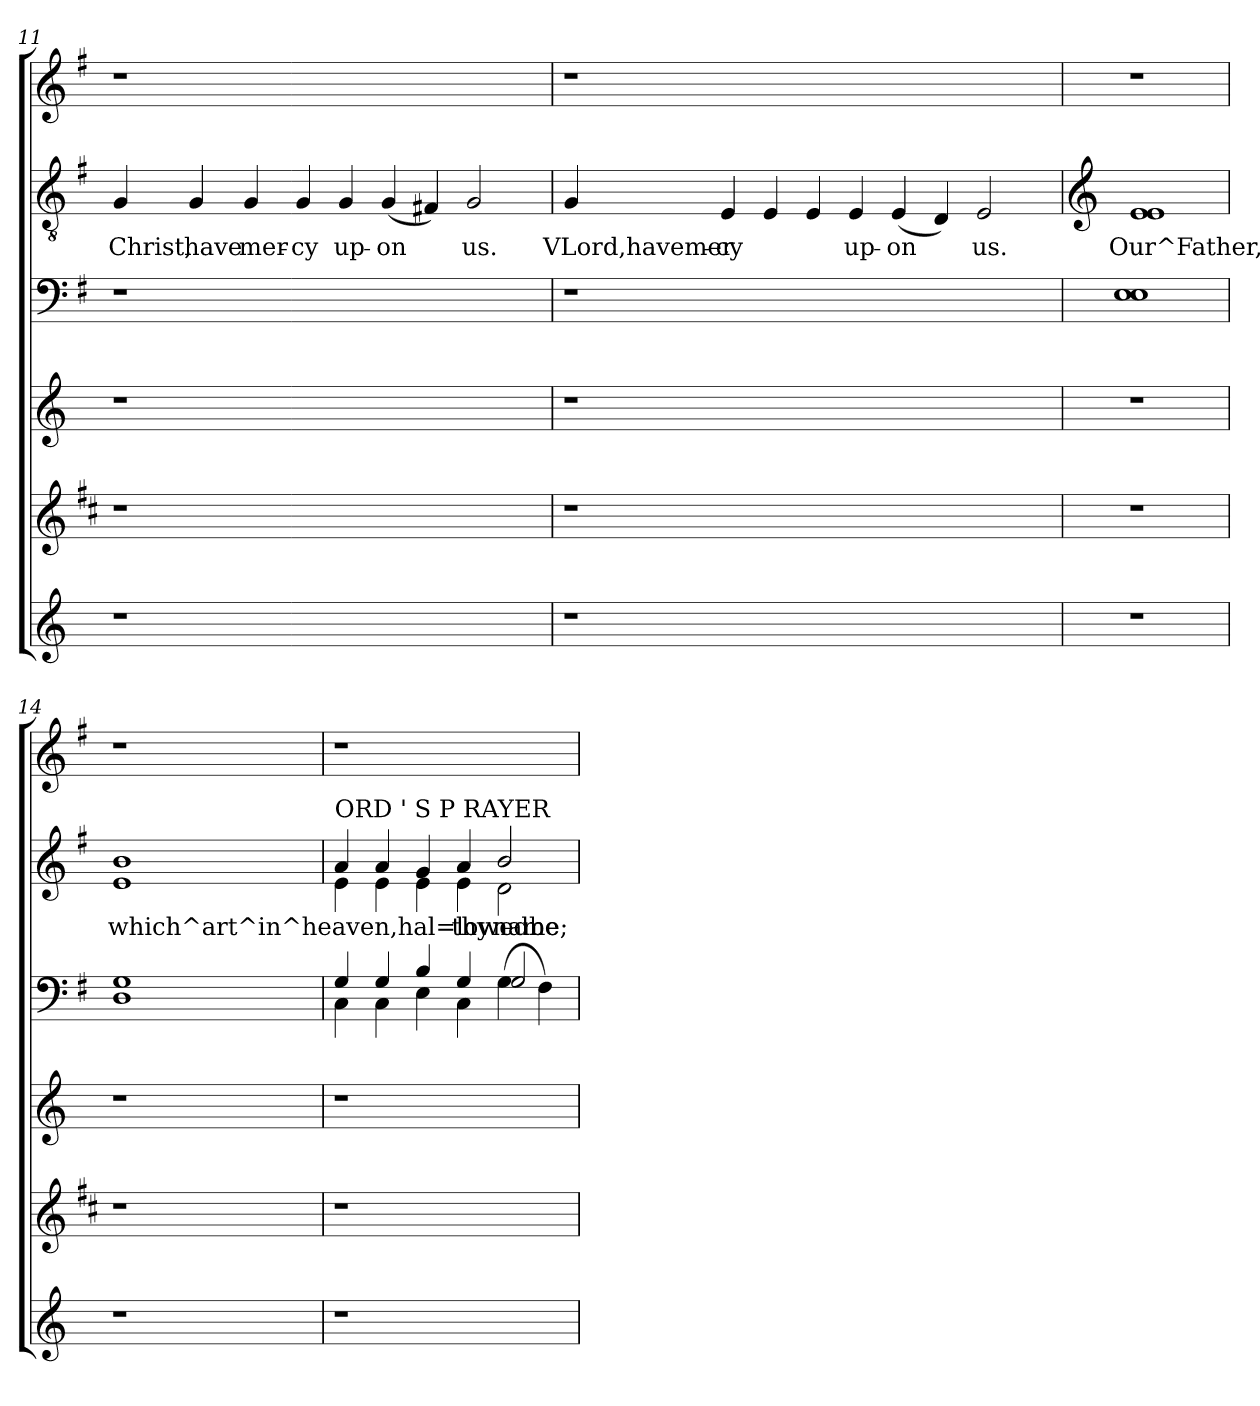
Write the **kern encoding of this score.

**kern	**kern	**kern	**kern	**kern	**text	**kern
*part6	*part5	*part4	*part3	*part2	*part2	*part1
*staff6	*staff5	*staff4	*staff3	*staff2	*staff2	*staff1
*clefG2	*clefG2	*clefG2	*clefF4	*clefGv2	*	*clefG2
*	*ITrd1c2	*	*ITrd-2c-3	*ITrd1c2	*	*ITrd-2c-3
*k[]	*k[]	*k[]	*k[b-e-]	*k[b-]	*	*k[b-e-]
*C:	*C:	*C:	*B-:	*F:	*	*B-:
=11	=11	=11	=11	=11	=11	=11
!	!	!	!	!	!LO:LY:b:rj	!
1r	1r	1r	1r	4F/	Christ,	1r
!	!	!	!	!	!LO:LY:b:rj	!
.	.	.	.	4F/	have	.
!	!	!	!	!	!LO:LY:b:rj	!
.	.	.	.	4F/	mer-	.
!	!	!	!	!	!LO:LY:b:rj	!
.	.	.	.	4F/	-cy	.
!	!	!	!	!	!LO:LY:b:rj	!
1ryy	1ryy	1ryy	1ryy	4F/	up-	1ryy
!	!	!	!	!	!LO:LY:b:rj	!
.	.	.	.	(<4F/	-on	.
.	.	.	.	4En/)	.	.
!	!	!	!	!	!LO:LY:b:rj	!
.	.	.	.	2F/	us.	.
4ryy	4ryy	4ryy	4ryy	.	.	4ryy
!!LO:LB:g=z
=12	=12	=12	=12	=12	=12	=12
!	!	!	!	!	!LO:LY:b:rj	!
1r	1r	1r	1r	4F/	VLord,havemer-	1r
!	!	!	!	!	!LO:LY:b:rj	!
.	.	.	.	4D/	-cy	.
.	.	.	.	4D/	.	.
.	.	.	.	4D/	.	.
!	!	!	!	!	!LO:LY:b:rj	!
1ryy	1ryy	1ryy	1ryy	4D/	up-	1ryy
!	!	!	!	!	!LO:LY:b:rj	!
.	.	.	.	(<4D/	-on	.
.	.	.	.	4C/)	.	.
!	!	!	!	!	!LO:LY:b:rj	!
.	.	.	.	2D/	us.	.
4ryy	4ryy	4ryy	4ryy	.	.	4ryy
!!LO:LB:g=z
=13!	=13!	=13!	=13!	=13!	=13!	=13!
*	*	*	*	*clefG2	*	*
!	!	!	!	!	!LO:LY:b:rj	!
1r	1r	1r	1G 1G	1d 1d	Our^Father,	1r
=14	=14	=14	=14	=14	=14	=14
!	!	!	!	!	!LO:LY:b:rj	!
1r	1r	1r	1F 1B-	1d 1a	which^art^in^heaven,hal=lowedbe	1r
=15	=15	=15	=15	=15	=15	=15
*	*	*	*^	*^	*	*
!	!	!	!	!	!LO:TX:a:t=ORD ' S P RAYER	!	!	!
1r	1r	1r	4B-/	4E-\	4g/	4d\	.	1r
.	.	.	4B-/	4E-\	4g/	4d\	.	.
.	.	.	4d/	4G\	4f/	4d\	.	.
!	!	!	!	!	!	!	!LO:LY:b:rj	!
.	.	.	4B-/	4E-\	4g/	4d\	thy	.
!	!	!	!	!	!	!	!LO:LY:b:rj	!
2ryy	2ryy	2ryy	(<4B-\	2B-/	2a/	2c\	name;	2ryy
.	.	.	4A\)	.	.	.	.	.
*	*	*	*v	*v	*	*	*	*
*	*	*	*	*v	*v	*	*
=	=	=	=	=	=	=
*-	*-	*-	*-	*-	*-	*-
